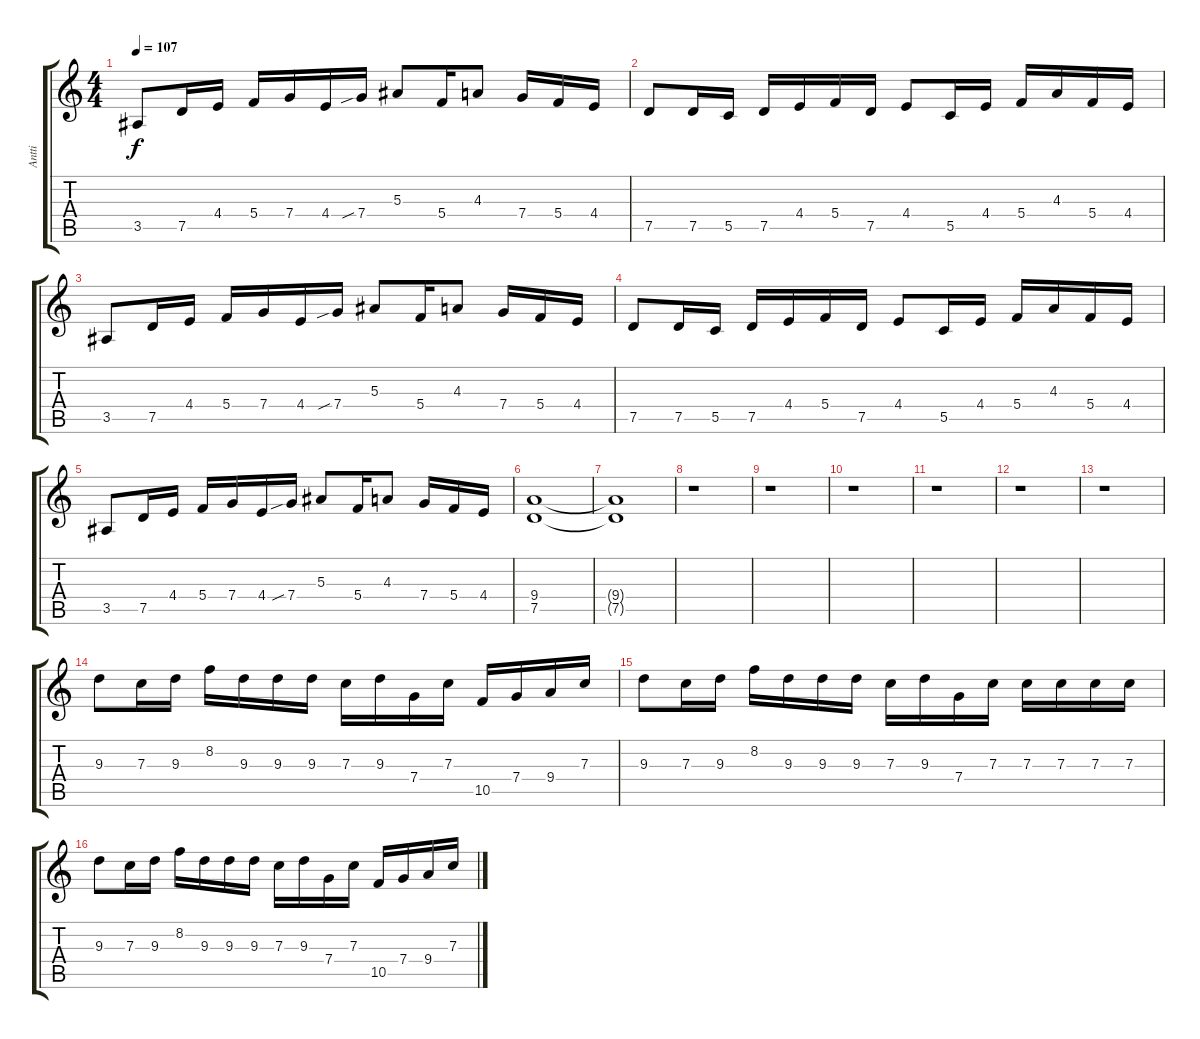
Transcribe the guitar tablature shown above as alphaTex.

\track ("Antti" "Antti") {instrument distortionguitar}
\staff {score tabs}
\tuning (D4 A3 F3 C3 G2 D2) {hide}
\ts (4 4)
\tempo 107
\clef g2
\ks c
3.5.8{dy f} 7.5.16 4.4.16 5.4.16 7.4.16 4.4.16 7.4{sib}.16 5.3.8 5.4.16 4.3.8 7.4.16 5.4.16 4.4.16 |
7.5.8 7.5.16 5.5.16 7.5.16 4.4.16 5.4.16 7.5.16 4.4.8 5.5.16 4.4.16 5.4.16 4.3.16 5.4.16 4.4.16 |
3.5.8 7.5.16 4.4.16 5.4.16 7.4.16 4.4.16 7.4{sib}.16 5.3.8 5.4.16 4.3.8 7.4.16 5.4.16 4.4.16 |
7.5.8 7.5.16 5.5.16 7.5.16 4.4.16 5.4.16 7.5.16 4.4.8 5.5.16 4.4.16 5.4.16 4.3.16 5.4.16 4.4.16 |
3.5.8 7.5.16 4.4.16 5.4.16 7.4.16 4.4.16 7.4{sib}.16 5.3.8 5.4.16 4.3.8 7.4.16 5.4.16 4.4.16 |
(9.4 7.5).1 |
(9.4{t} 7.5{t}).1 |
r.1 |
r.1 |
r.1 |
r.1 |
r.1 |
r.1 |
9.3.8 7.3.16 9.3.16 8.2.16 9.3.16 9.3.16 9.3.16 7.3.16 9.3.16 7.4.16 7.3.16 10.5.16 7.4.16 9.4.16 7.3.16 |
9.3.8 7.3.16 9.3.16 8.2.16 9.3.16 9.3.16 9.3.16 7.3.16 9.3.16 7.4.16 7.3.16 7.3.16 7.3.16 7.3.16 7.3.16 |
9.3.8 7.3.16 9.3.16 8.2.16 9.3.16 9.3.16 9.3.16 7.3.16 9.3.16 7.4.16 7.3.16 10.5.16 7.4.16 9.4.16 7.3.16
